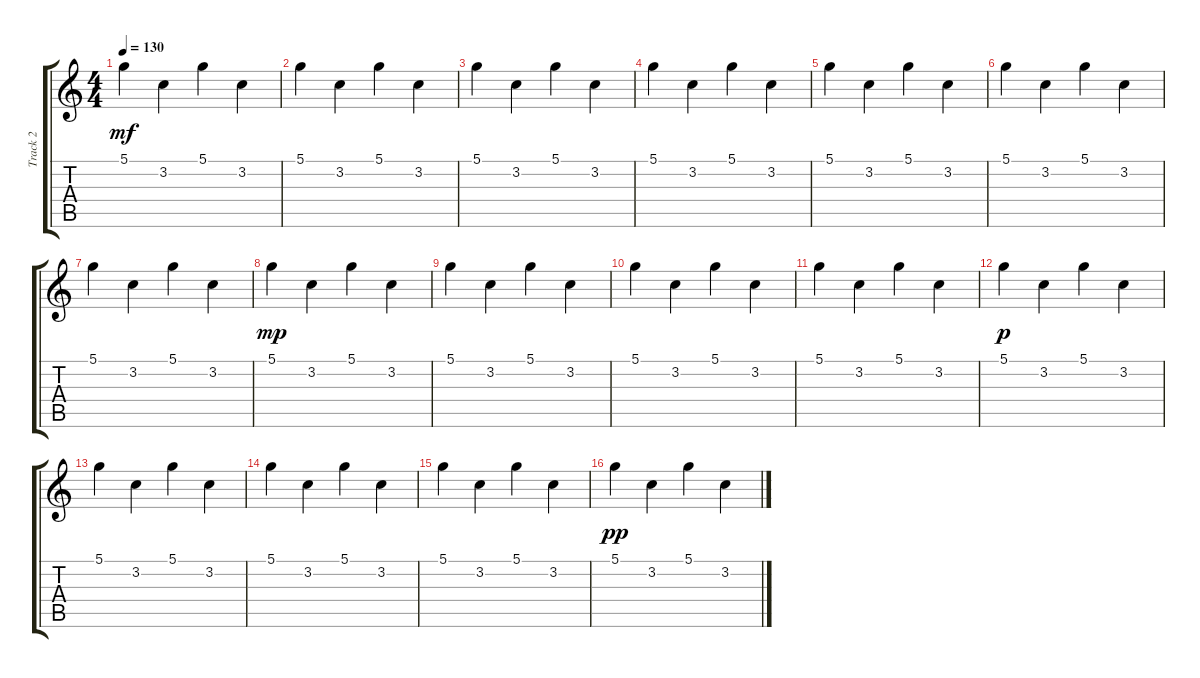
\track ("Track 2" "Track 2") {mute instrument acousticguitarsteel}
\staff {score tabs}
\tuning (D4 A3 F3 C3 G2 C2) {hide}
\ts (4 4)
\tempo 130
\clef g2
\ks c
5.1.4{dy mf} 3.2.4 5.1.4 3.2.4 |
5.1.4 3.2.4 5.1.4 3.2.4 |
5.1.4 3.2.4 5.1.4 3.2.4 |
5.1.4 3.2.4 5.1.4 3.2.4 |
5.1.4 3.2.4 5.1.4 3.2.4 |
5.1.4 3.2.4 5.1.4 3.2.4 |
5.1.4 3.2.4 5.1.4 3.2.4 |
5.1.4{dy mp} 3.2.4 5.1.4 3.2.4 |
5.1.4 3.2.4 5.1.4 3.2.4 |
5.1.4 3.2.4 5.1.4 3.2.4 |
5.1.4 3.2.4 5.1.4 3.2.4 |
5.1.4{dy p} 3.2.4 5.1.4 3.2.4 |
5.1.4 3.2.4 5.1.4 3.2.4 |
5.1.4 3.2.4 5.1.4 3.2.4 |
5.1.4 3.2.4 5.1.4 3.2.4 |
5.1.4{dy pp} 3.2.4 5.1.4 3.2.4
